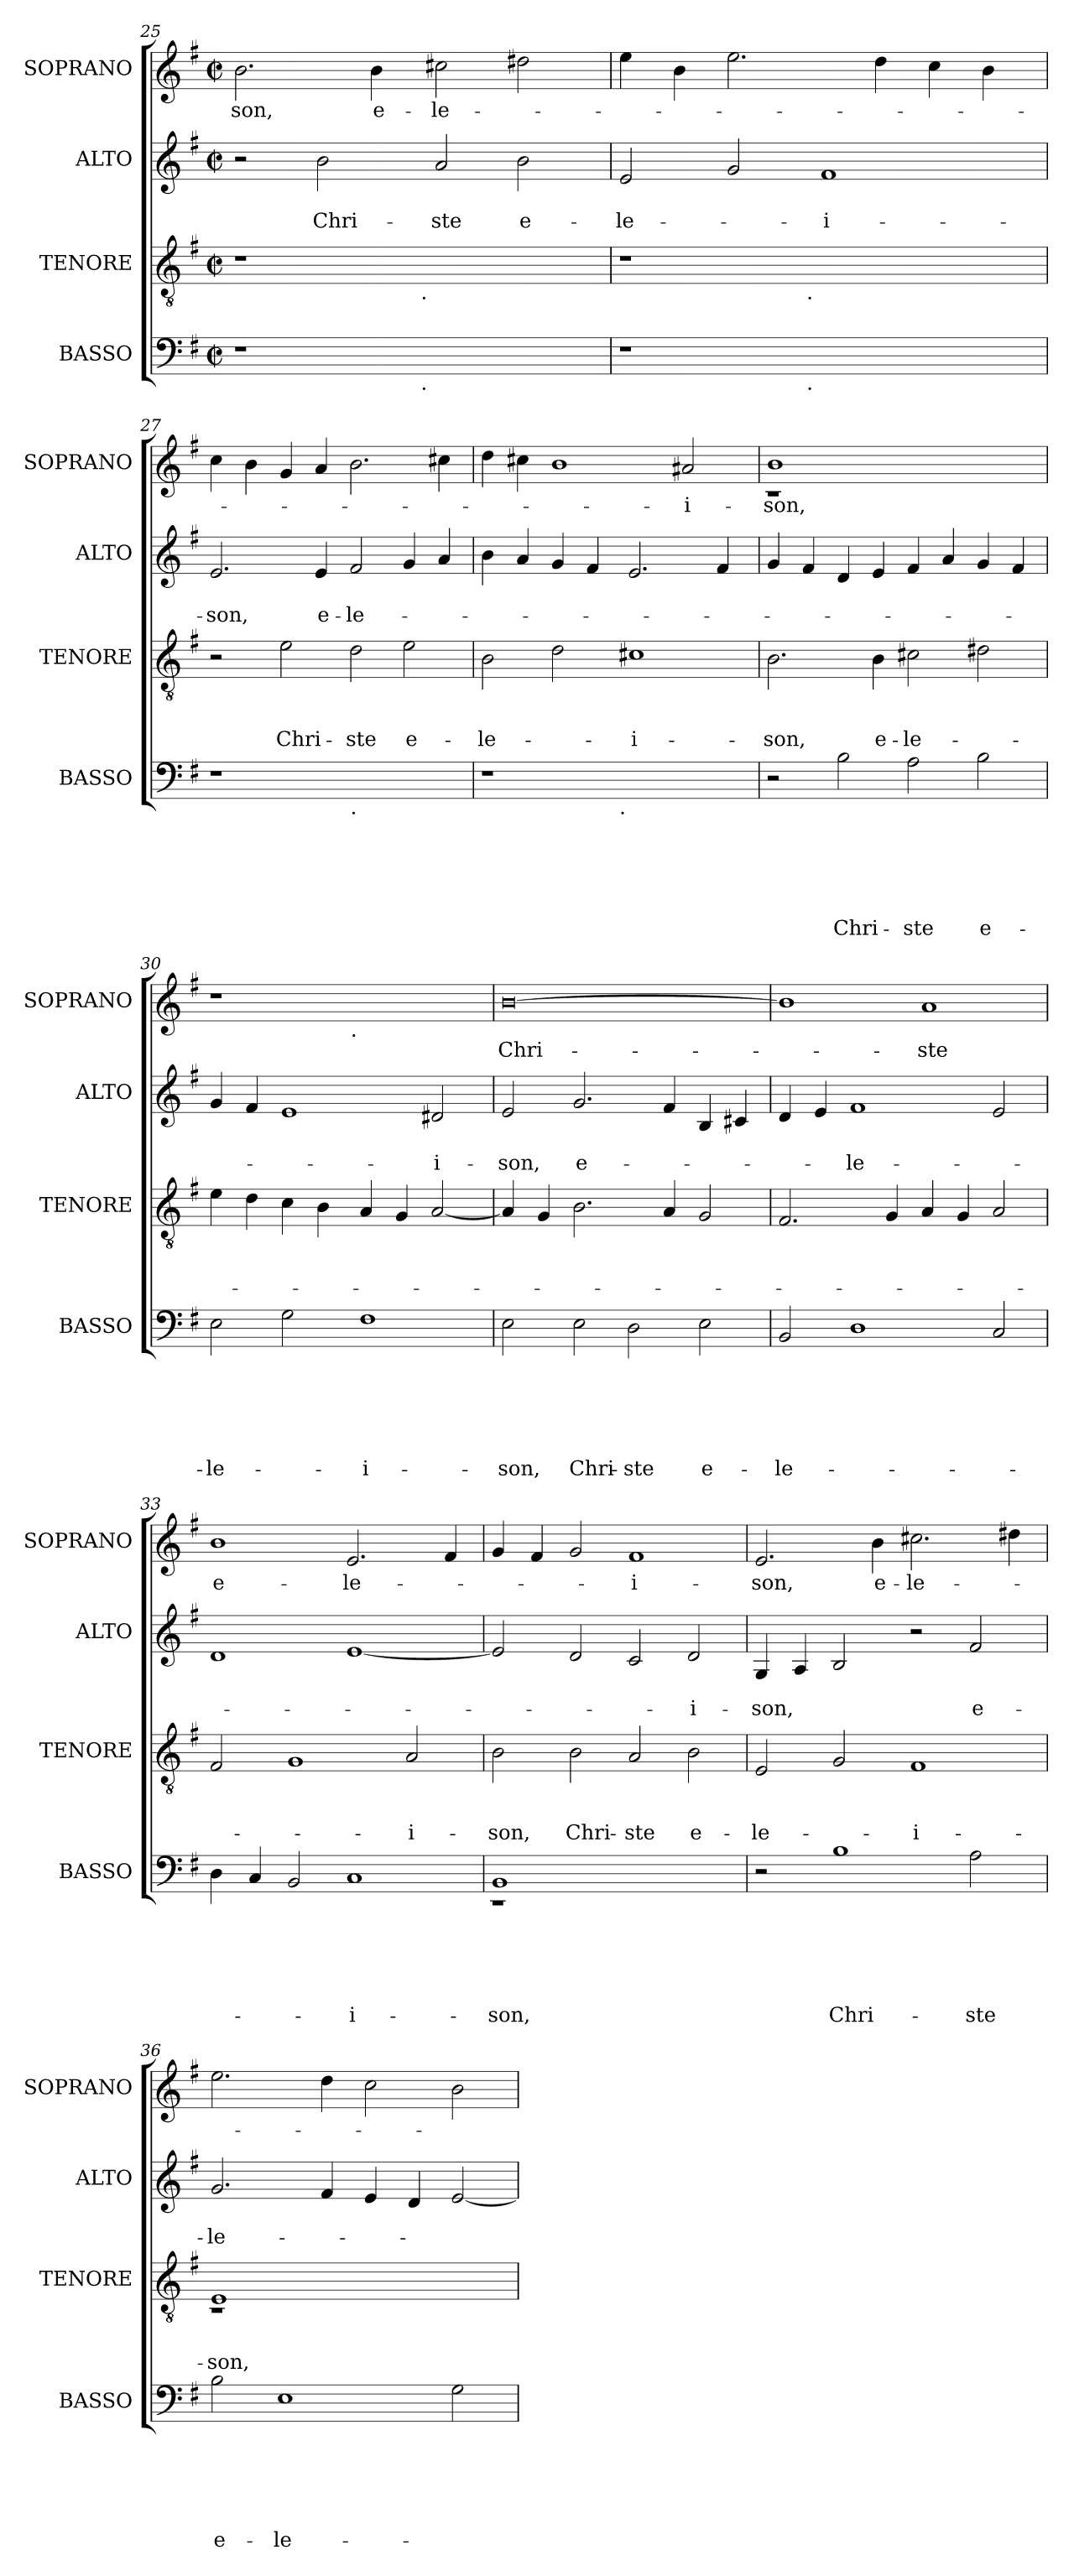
**kern	**text	**text	**text	**text	**text	**text	**kern	**text	**text	**text	**kern	**text	**text	**kern	**text
*part4	*part4	*part4	*part4	*part4	*part4	*part4	*part3	*part3	*part3	*part3	*part2	*part2	*part2	*part1	*part1
*staff4	*staff4	*staff4	*staff4	*staff4	*staff4	*staff4	*staff3	*staff3	*staff3	*staff3	*staff2	*staff2	*staff2	*staff1	*staff1
*I"BASSO	*	*	*	*	*	*	*I"TENORE	*	*	*	*I"ALTO	*	*	*I"SOPRANO	*
*I'BASSO	*	*	*	*	*	*	*I'TENORE	*	*	*	*I'ALTO	*	*	*I'SOPRANO	*
*clefF4	*	*	*	*	*	*	*clefGv2	*	*	*	*clefG2	*	*	*clefG2	*
*k[f#]	*	*	*	*	*	*	*k[f#]	*	*	*	*k[f#]	*	*	*k[f#]	*
*G:	*	*	*	*	*	*	*G:	*	*	*	*G:	*	*	*G:	*
*M2/2	*	*	*	*	*	*	*M2/2	*	*	*	*M2/2	*	*	*M2/2	*
*met(c|)	*	*	*	*	*	*	*met(c|)	*	*	*	*met(c|)	*	*	*met(c|)	*
=25	=25	=25	=25	=25	=25	=25	=25	=25	=25	=25	=25	=25	=25	=25	=25
!	!	!	!	!	!	!	!	!	!	!	!	!	!	!	!LO:LY:b
*^	*	*	*	*	*	*	*^	*	*	*	*	*	*	*	*
1r	2ryy	.	.	.	.	.	.	1r	2ryy	.	.	.	2r	.	.	2.b\	-son,
!	!	!	!	!	!	!	!	!	!	!	!	!	!	!	!LO:LY:b	!	!
.	4...ryy	.	.	.	.	.	.	.	4...ryy	.	.	.	2b\	.	Chri-	.	.
!	!	!	!	!	!	!	!	!	!	!	!	!	!	!	!	!	!LO:LY:b
.	.	.	.	.	.	.	.	.	.	.	.	.	.	.	.	4b\	e-
!	!	!	!	!	!	!	!	!	!LO:TX:b:t=.	!	!	!	!	!	!	!	!
!	!LO:TX:b:t=.	!	!	!	!	!	!	!	!	!	!	!	!	!	!	!	!
.	1ryy	.	.	.	.	.	.	.	1ryy	.	.	.	.	.	.	.	.
!	!	!	!	!	!	!	!	!	!	!	!	!	!	!	!LO:LY:b	!	!LO:LY:b
1ryy	.	.	.	.	.	.	.	1ryy	.	.	.	.	2a/	.	-ste	2cc#X\	-le-
!	!	!	!	!	!	!	!	!	!	!	!	!	!	!	!LO:LY:b	!	!
.	.	.	.	.	.	.	.	.	.	.	.	.	2b\	.	e-	2dd#X\	.
.	32ryy	.	.	.	.	.	.	.	32ryy	.	.	.	.	.	.	.	.
=26	=26	=26	=26	=26	=26	=26	=26	=26	=26	=26	=26	=26	=26	=26	=26	=26	=26
!	!	!	!	!	!	!	!	!	!	!	!	!	!	!	!LO:LY:b	!	!
1r	2ryy	.	.	.	.	.	.	1r	2ryy	.	.	.	2e/	.	-le-	4ee\	.
.	.	.	.	.	.	.	.	.	.	.	.	.	.	.	.	4b\	.
.	4...ryy	.	.	.	.	.	.	.	4...ryy	.	.	.	2g/	.	.	2.ee\	.
!	!	!	!	!	!	!	!	!	!LO:TX:b:t=.	!	!	!	!	!	!	!	!
!	!LO:TX:b:t=.	!	!	!	!	!	!	!	!	!	!	!	!	!	!	!	!
.	1ryy	.	.	.	.	.	.	.	1ryy	.	.	.	.	.	.	.	.
!	!	!	!	!	!	!	!	!	!	!	!	!	!	!	!LO:LY:b:rj	!	!
1ryy	.	.	.	.	.	.	.	1ryy	.	.	.	.	1f#	.	-i-	.	.
.	.	.	.	.	.	.	.	.	.	.	.	.	.	.	.	4dd\	.
.	.	.	.	.	.	.	.	.	.	.	.	.	.	.	.	4cc\	.
.	.	.	.	.	.	.	.	.	.	.	.	.	.	.	.	4b\	.
.	32ryy	.	.	.	.	.	.	.	32ryy	.	.	.	.	.	.	.	.
!!LO:LB:g=z
=27	=27	=27	=27	=27	=27	=27	=27	=27	=27	=27	=27	=27	=27	=27	=27	=27	=27
!	!	!	!	!	!	!	!	!	!	!	!	!	!	!	!LO:LY:b	!	!
*v	*v	*	*	*	*	*	*	*	*	*	*	*	*	*	*	*	*
*	*	*	*	*	*	*	*v	*v	*	*	*	*	*	*	*	*
1r	.	.	.	.	.	.	2r	.	.	.	2.e/	.	-son,	4cc\	.
.	.	.	.	.	.	.	.	.	.	.	.	.	.	4b\	.
!	!	!	!	!	!	!	!	!	!	!LO:LY:b	!	!	!	!	!
.	.	.	.	.	.	.	2e\	.	.	Chri-	.	.	.	4g/	.
!	!	!	!	!	!	!	!	!	!	!	!	!	!LO:LY:b	!	!
.	.	.	.	.	.	.	.	.	.	.	4e/	.	e-	4a/	.
!LO:TX:b:t=.	!	!	!	!	!	!	!	!	!	!	!	!	!	!	!
!	!	!	!	!	!	!	!	!	!	!LO:LY:b	!	!	!LO:LY:b	!	!
1ryy	.	.	.	.	.	.	2d\	.	.	-ste	2f#/	.	-le-	2.b\	.
!	!	!	!	!	!	!	!	!	!	!LO:LY:b	!	!	!	!	!
.	.	.	.	.	.	.	2e\	.	.	e-	4g/	.	.	.	.
.	.	.	.	.	.	.	.	.	.	.	4a/	.	.	4cc#X\	.
=28	=28	=28	=28	=28	=28	=28	=28	=28	=28	=28	=28	=28	=28	=28	=28
!	!	!	!	!	!	!	!	!	!	!LO:LY:b	!	!	!	!	!
*^	*	*	*	*	*	*	*	*	*	*	*	*	*	*	*
1r	2ryy	.	.	.	.	.	.	2B\	.	.	-le-	4b\	.	.	4dd\	.
.	.	.	.	.	.	.	.	.	.	.	.	4a/	.	.	4cc#X\	.
.	4...ryy	.	.	.	.	.	.	2d\	.	.	.	4g/	.	.	1b	.
.	.	.	.	.	.	.	.	.	.	.	.	4f#/	.	.	.	.
!	!LO:TX:b:t=.	!	!	!	!	!	!	!	!	!	!	!	!	!	!	!
.	1ryy	.	.	.	.	.	.	.	.	.	.	.	.	.	.	.
!	!	!	!	!	!	!	!	!	!	!	!LO:LY:b:rj	!	!	!	!	!
1ryy	.	.	.	.	.	.	.	1c#X	.	.	-i-	2.e/	.	.	.	.
!	!	!	!	!	!	!	!	!	!	!	!	!	!	!	!	!LO:LY:b
.	.	.	.	.	.	.	.	.	.	.	.	.	.	.	2a#X/	-i-
.	.	.	.	.	.	.	.	.	.	.	.	4f#/	.	.	.	.
.	32ryy	.	.	.	.	.	.	.	.	.	.	.	.	.	.	.
=29	=29	=29	=29	=29	=29	=29	=29	=29	=29	=29	=29	=29	=29	=29	=29	=29
*	*	*	*	*	*	*	*	*	*	*	*	*	*	*	*^	*
!	!	!	!	!	!	!	!	!	!	!	!LO:LY:b	!	!	!	!	!LO:N:vis=1	!LO:LY:b
*v	*v	*	*	*	*	*	*	*	*	*	*	*	*	*	*	*	*
2r	.	.	.	.	.	.	2.B\	.	.	-son,	4g/	.	.	1b	0rc	-son,
.	.	.	.	.	.	.	.	.	.	.	4f#/	.	.	.	.	.
!	!	!	!	!	!	!LO:LY:b	!	!	!	!	!	!	!	!	!	!
2B\	.	.	.	.	.	Chri-	.	.	.	.	4d/	.	.	.	.	.
!	!	!	!	!	!	!	!	!	!	!LO:LY:b	!	!	!	!	!	!
.	.	.	.	.	.	.	4B\	.	.	e-	4e/	.	.	.	.	.
!	!	!	!	!	!	!LO:LY:b	!	!	!	!LO:LY:b	!	!	!	!	!	!
2A\	.	.	.	.	.	-ste	2c#X\	.	.	-le-	4f#/	.	.	1ryy	.	.
.	.	.	.	.	.	.	.	.	.	.	4a/	.	.	.	.	.
!	!	!	!	!	!	!LO:LY:b	!	!	!	!	!	!	!	!	!	!
2B\	.	.	.	.	.	e-	2d#X\	.	.	.	4g/	.	.	.	.	.
.	.	.	.	.	.	.	.	.	.	.	4f#/	.	.	.	.	.
=30	=30	=30	=30	=30	=30	=30	=30	=30	=30	=30	=30	=30	=30	=30	=30	=30
!	!	!	!	!	!	!LO:LY:b	!	!	!	!	!	!	!	!	!	!
2E\	.	.	.	.	.	-le-	4e\	.	.	.	4g/	.	.	1r	2ryy	.
.	.	.	.	.	.	.	4d\	.	.	.	4f#/	.	.	.	.	.
2G\	.	.	.	.	.	.	4c\	.	.	.	1e	.	.	.	4...ryy	.
.	.	.	.	.	.	.	4B\	.	.	.	.	.	.	.	.	.
!	!	!	!	!	!	!	!	!	!	!	!	!	!	!	!LO:TX:b:t=.	!
.	.	.	.	.	.	.	.	.	.	.	.	.	.	.	1ryy	.
!	!	!	!	!	!	!LO:LY:b:rj	!	!	!	!	!	!	!	!	!	!
1F#	.	.	.	.	.	-i-	4A/	.	.	.	.	.	.	1ryy	.	.
.	.	.	.	.	.	.	4G/	.	.	.	.	.	.	.	.	.
!	!	!	!	!	!	!	!	!	!	!	!	!	!LO:LY:b	!	!	!
.	.	.	.	.	.	.	[<2A/	.	.	.	2d#X/	.	-i-	.	.	.
.	.	.	.	.	.	.	.	.	.	.	.	.	.	.	32ryy	.
!!LO:LB:g=z
=31	=31	=31	=31	=31	=31	=31	=31	=31	=31	=31	=31	=31	=31	=31	=31	=31
!	!	!	!	!	!	!LO:LY:b	!	!	!	!	!	!	!LO:LY:b	!	!	!LO:LY:b
*	*	*	*	*	*	*	*	*	*	*	*	*	*	*v	*v	*
2E\	.	.	.	.	.	-son,	4A/]	.	.	.	2e/	.	-son,	[>0b	Chri-
.	.	.	.	.	.	.	4G/	.	.	.	.	.	.	.	.
!	!	!	!	!	!	!LO:LY:b	!	!	!	!	!	!	!LO:LY:b	!	!
2E\	.	.	.	.	.	Chri-	2.B\	.	.	.	2.g/	.	e-	.	.
!	!	!	!	!	!	!LO:LY:b	!	!	!	!	!	!	!	!	!
2D\	.	.	.	.	.	-ste	.	.	.	.	.	.	.	.	.
.	.	.	.	.	.	.	4A/	.	.	.	4f#/	.	.	.	.
!	!	!	!	!	!	!LO:LY:b	!	!	!	!	!	!	!	!	!
2E\	.	.	.	.	.	e-	2G/	.	.	.	4B/	.	.	.	.
.	.	.	.	.	.	.	.	.	.	.	4c#X/	.	.	.	.
=32	=32	=32	=32	=32	=32	=32	=32	=32	=32	=32	=32	=32	=32	=32	=32
!	!	!	!	!	!	!LO:LY:b	!	!	!	!	!	!	!	!	!
2BB/	.	.	.	.	.	-le-	2.F#/	.	.	.	4d/	.	.	1b]	.
.	.	.	.	.	.	.	.	.	.	.	4e/	.	.	.	.
!	!	!	!	!	!	!	!	!	!	!	!	!	!LO:LY:b	!	!
1D	.	.	.	.	.	.	.	.	.	.	1f#	.	-le-	.	.
.	.	.	.	.	.	.	4G/	.	.	.	.	.	.	.	.
!	!	!	!	!	!	!	!	!	!	!	!	!	!	!	!LO:LY:b
.	.	.	.	.	.	.	4A/	.	.	.	.	.	.	1a	-ste
.	.	.	.	.	.	.	4G/	.	.	.	.	.	.	.	.
2C/	.	.	.	.	.	.	2A/	.	.	.	2e/	.	.	.	.
=33	=33	=33	=33	=33	=33	=33	=33	=33	=33	=33	=33	=33	=33	=33	=33
!	!	!	!	!	!	!	!	!	!	!	!	!	!	!	!LO:LY:b:rj
4D\	.	.	.	.	.	.	2F#/	.	.	.	1d	.	.	1b	e-
4C/	.	.	.	.	.	.	.	.	.	.	.	.	.	.	.
2BB/	.	.	.	.	.	.	1G	.	.	.	.	.	.	.	.
!	!	!	!	!	!	!LO:LY:b:rj	!	!	!	!	!	!	!	!	!LO:LY:b
1C	.	.	.	.	.	-i-	.	.	.	.	[<1e	.	.	2.e/	-le-
!	!	!	!	!	!	!	!	!	!	!LO:LY:b	!	!	!	!	!
.	.	.	.	.	.	.	2A/	.	.	-i-	.	.	.	.	.
.	.	.	.	.	.	.	.	.	.	.	.	.	.	4f#/	.
=34	=34	=34	=34	=34	=34	=34	=34	=34	=34	=34	=34	=34	=34	=34	=34
*^	*	*	*	*	*	*	*	*	*	*	*	*	*	*	*
!	!LO:N:vis=1	!	!	!	!	!	!LO:LY:b	!	!	!	!LO:LY:b	!	!	!	!	!
1BB	0rEE	.	.	.	.	.	-son,	2B\	.	.	-son,	2e/]	.	.	4g/	.
.	.	.	.	.	.	.	.	.	.	.	.	.	.	.	4f#/	.
!	!	!	!	!	!	!	!	!	!	!	!LO:LY:b	!	!	!	!	!
.	.	.	.	.	.	.	.	2B\	.	.	Chri-	2d/	.	.	2g/	.
!	!	!	!	!	!	!	!	!	!	!	!LO:LY:b	!	!	!	!	!LO:LY:b:rj
1ryy	.	.	.	.	.	.	.	2A/	.	.	-ste	2c/	.	.	1f#	-i-
!	!	!	!	!	!	!	!	!	!	!	!LO:LY:b	!	!	!LO:LY:b	!	!
.	.	.	.	.	.	.	.	2B\	.	.	e-	2d/	.	-i-	.	.
*v	*v	*	*	*	*	*	*	*	*	*	*	*	*	*	*	*
!!LO:PB:g=z
=35	=35	=35	=35	=35	=35	=35	=35	=35	=35	=35	=35	=35	=35	=35	=35
!	!	!	!	!	!	!	!	!	!	!LO:LY:b	!	!	!LO:LY:b	!	!LO:LY:b
2r	.	.	.	.	.	.	2E/	.	.	-le-	4G/	.	-son,	2.e/	-son,
.	.	.	.	.	.	.	.	.	.	.	4A/	.	.	.	.
!	!	!	!	!	!	!LO:LY:b	!	!	!	!	!	!	!	!	!
1B	.	.	.	.	.	Chri-	2G/	.	.	.	2B/	.	.	.	.
!	!	!	!	!	!	!	!	!	!	!	!	!	!	!	!LO:LY:b
.	.	.	.	.	.	.	.	.	.	.	.	.	.	4b\	e-
!	!	!	!	!	!	!	!	!	!	!LO:LY:b:rj	!	!	!	!	!LO:LY:b
.	.	.	.	.	.	.	1F#	.	.	-i-	2r	.	.	2.cc#X\	-le-
!	!	!	!	!	!	!LO:LY:b	!	!	!	!	!	!	!LO:LY:b	!	!
2A\	.	.	.	.	.	-ste	.	.	.	.	2f#/	.	e-	.	.
.	.	.	.	.	.	.	.	.	.	.	.	.	.	4dd#X\	.
=36	=36	=36	=36	=36	=36	=36	=36	=36	=36	=36	=36	=36	=36	=36	=36
*	*	*	*	*	*	*	*^	*	*	*	*	*	*	*	*
!	!	!	!	!	!	!LO:LY:b	!	!LO:N:vis=1	!	!	!LO:LY:b	!	!	!LO:LY:b	!	!
2B\	.	.	.	.	.	e-	1E	0rC	.	.	-son,	2.g/	.	-le-	2.ee\	.
!	!	!	!	!	!	!LO:LY:b	!	!	!	!	!	!	!	!	!	!
1E	.	.	.	.	.	-le-	.	.	.	.	.	.	.	.	.	.
.	.	.	.	.	.	.	.	.	.	.	.	4f#/	.	.	4dd\	.
.	.	.	.	.	.	.	1ryy	.	.	.	.	4e/	.	.	2cc\	.
.	.	.	.	.	.	.	.	.	.	.	.	4d/	.	.	.	.
2G\	.	.	.	.	.	.	.	.	.	.	.	[<2e/	.	.	2b\	.
*	*	*	*	*	*	*	*v	*v	*	*	*	*	*	*	*	*
=	=	=	=	=	=	=	=	=	=	=	=	=	=	=	=
*-	*-	*-	*-	*-	*-	*-	*-	*-	*-	*-	*-	*-	*-	*-	*-
